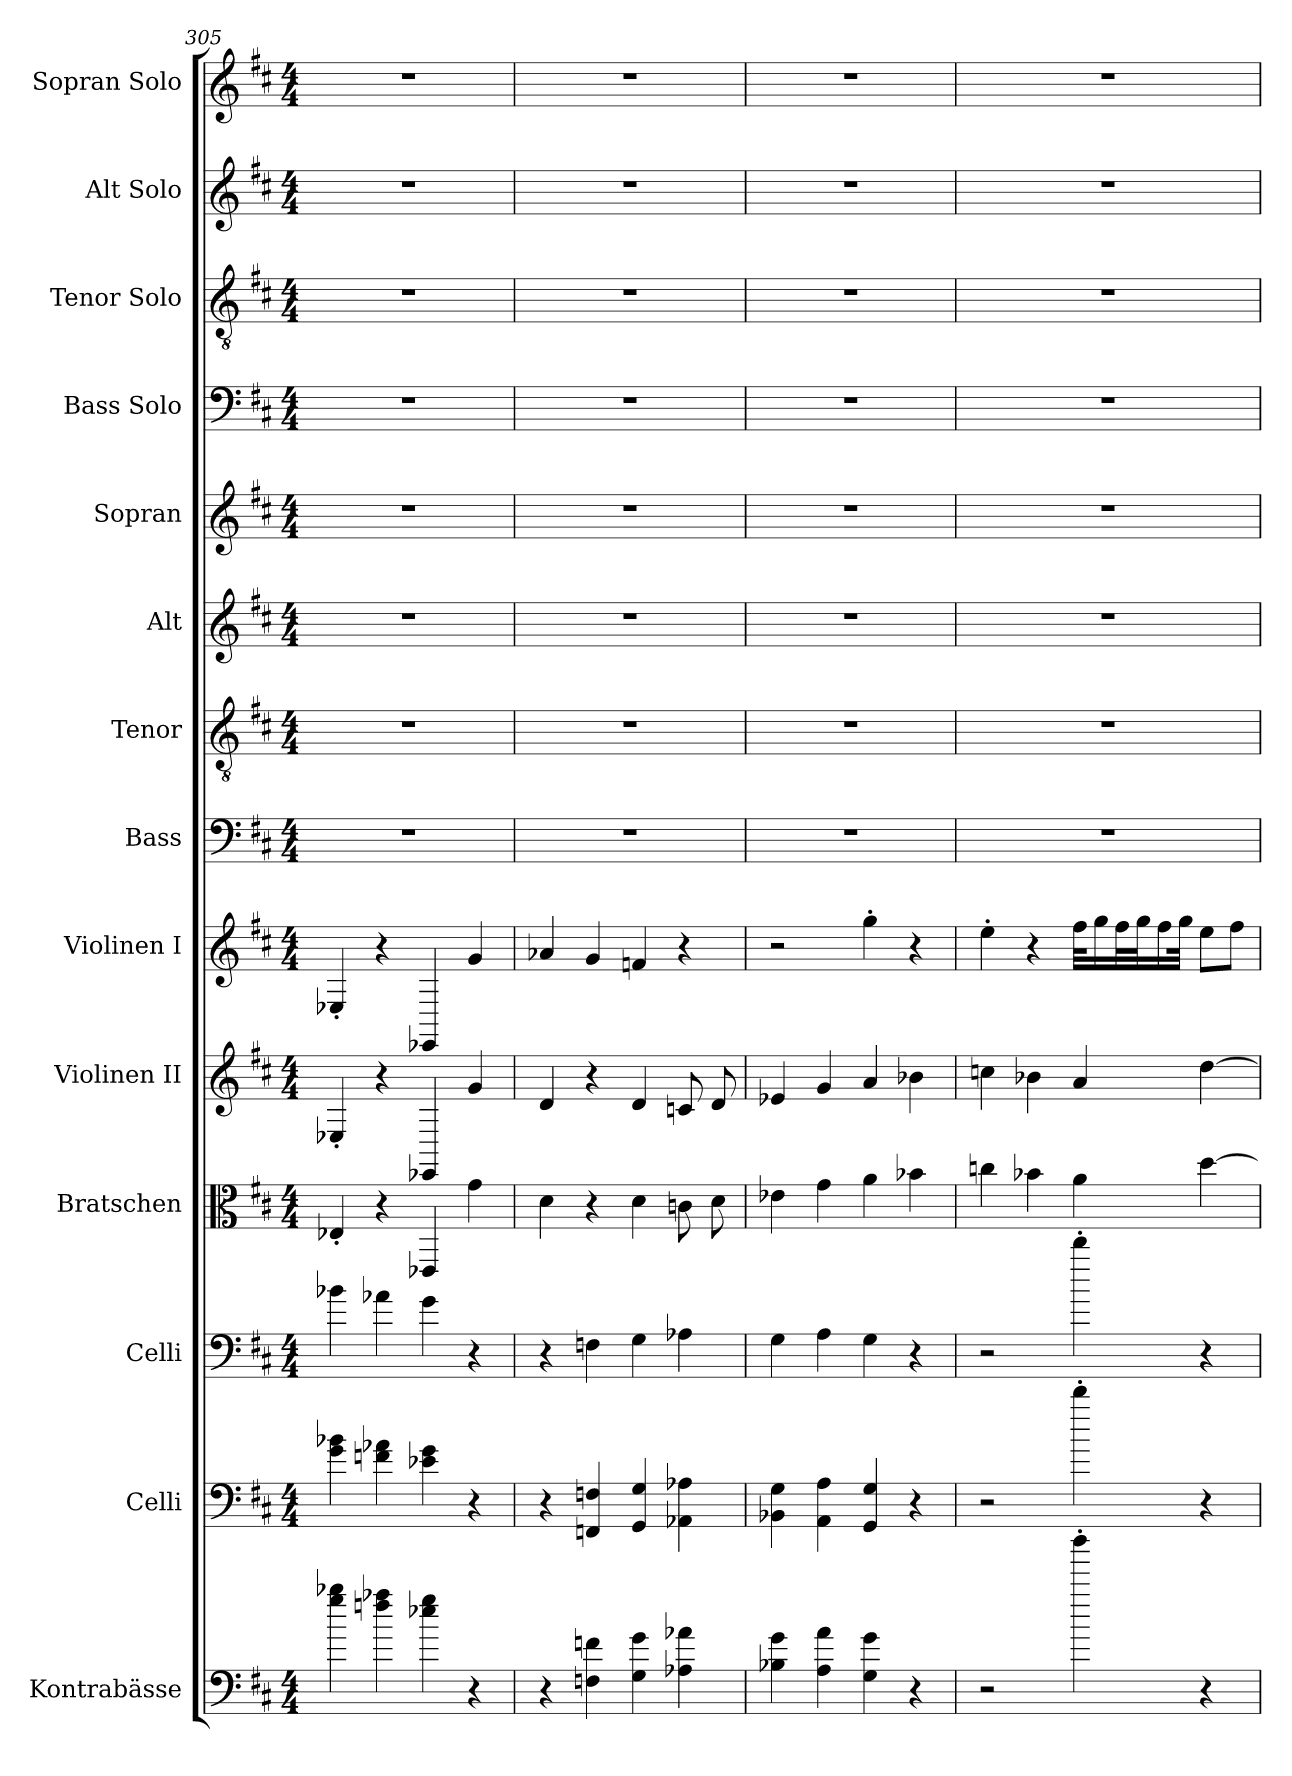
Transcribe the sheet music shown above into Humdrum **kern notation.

**kern	**kern	**kern	**kern	**kern	**kern	**kern	**kern	**kern	**kern	**kern	**kern	**kern	**kern
*part14	*part13	*part12	*part11	*part10	*part9	*part8	*part7	*part6	*part5	*part4	*part3	*part2	*part1
*staff14	*staff13	*staff12	*staff11	*staff10	*staff9	*staff8	*staff7	*staff6	*staff5	*staff4	*staff3	*staff2	*staff1
*I"Kontrabässe	*I"Celli	*I"Celli	*I"Bratschen	*I"Violinen II	*I"Violinen I	*I"Bass	*I"Tenor	*I"Alt	*I"Sopran	*I"Bass Solo	*I"Tenor Solo	*I"Alt Solo	*I"Sopran Solo
*	*I'Cl.	*	*	*	*I'Vl.	*I'B.	*I'T.	*I'A.	*I'S.	*I'B.S.	*I'T.S.	*I'A.S.	*I'S.S.
!!LO:LB:g=z
*clefF4	*clefF4	*clefF4	*clefC3	*clefG2	*clefG2	*clefF4	*clefGv2	*clefG2	*clefG2	*clefF4	*clefGv2	*clefG2	*clefG2
*ITrd7c12	*	*	*	*	*	*	*	*	*	*	*	*	*
*k[f#c#]	*k[f#c#]	*k[f#c#]	*k[f#c#]	*k[f#c#]	*k[f#c#]	*k[f#c#]	*k[f#c#]	*k[f#c#]	*k[f#c#]	*k[f#c#]	*k[f#c#]	*k[f#c#]	*k[f#c#]
*	*D:	*D:	*D:	*D:	*D:	*D:	*D:	*D:	*D:	*D:	*D:	*D:	*D:
*M4/4	*M4/4	*M4/4	*M4/4	*M4/4	*M4/4	*M4/4	*M4/4	*M4/4	*M4/4	*M4/4	*M4/4	*M4/4	*M4/4
=305	=305	=305	=305	=305	=305	=305	=305	=305	=305	=305	=305	=305	=305
4g\ 4b-X\	4g\ 4b-X\	4b-X\	4E-X'/	4E-X'/	4E-X'/	1r	1r	1r	1r	1r	1r	1r	1r
4fn\ 4a-X\	4fn\ 4a-X\	4a-X\	4r	4r	4r	.	.	.	.	.	.	.	.
4e-X\ 4g\	4e-X\ 4g\	4g\	4EE-X/	4EE-X/	4EE-X/	.	.	.	.	.	.	.	.
4r	4r	4r	4g\	4g/	4g/	.	.	.	.	.	.	.	.
=306	=306	=306	=306	=306	=306	=306	=306	=306	=306	=306	=306	=306	=306
4r	4r	4r	4d\	4d/	4a-X/	1r	1r	1r	1r	1r	1r	1r	1r
4FFn\ 4Fn\	4FFn/ 4Fn/	4Fn\	4r	4r	4g/	.	.	.	.	.	.	.	.
4GG\ 4G\	4GG/ 4G/	4G\	4d\	4d/	4fn/	.	.	.	.	.	.	.	.
4AA-X\ 4A-X\	4AA-X\ 4A-X\	4A-X\	8cn\	8cn/	4r	.	.	.	.	.	.	.	.
.	.	.	8d\	8d/	.	.	.	.	.	.	.	.	.
=307	=307	=307	=307	=307	=307	=307	=307	=307	=307	=307	=307	=307	=307
4BB-X\ 4G\	4BB-X\ 4G\	4G\	4e-X\	4e-X/	2r	1r	1r	1r	1r	1r	1r	1r	1r
4AA\ 4A\	4AA\ 4A\	4A\	4g\	4g/	.	.	.	.	.	.	.	.	.
4GG\ 4G\	4GG/ 4G/	4G\	4a\	4a/	4gg'\	.	.	.	.	.	.	.	.
4r	4r	4r	4b-X\	4b-X\	4r	.	.	.	.	.	.	.	.
=308	=308	=308	=308	=308	=308	=308	=308	=308	=308	=308	=308	=308	=308
2r	2r	2r	4ccn\	4ccn\	4ee'\	1r	1r	1r	1r	1r	1r	1r	1r
.	.	.	4b-X\	4b-X\	4r	.	.	.	.	.	.	.	.
4ddd'\	4ddd'\	4ddd'\	4a\	4a/	32ff#\KLL	.	.	.	.	.	.	.	.
.	.	.	.	.	16gg\	.	.	.	.	.	.	.	.
.	.	.	.	.	32ff#\L	.	.	.	.	.	.	.	.
.	.	.	.	.	32gg\J	.	.	.	.	.	.	.	.
.	.	.	.	.	16ff#\	.	.	.	.	.	.	.	.
.	.	.	.	.	32gg\JJk	.	.	.	.	.	.	.	.
4r	4r	4r	[4dd\	[4dd\	8ee\L	.	.	.	.	.	.	.	.
.	.	.	.	.	8ff#\J	.	.	.	.	.	.	.	.
=	=	=	=	=	=	=	=	=	=	=	=	=	=
*-	*-	*-	*-	*-	*-	*-	*-	*-	*-	*-	*-	*-	*-
